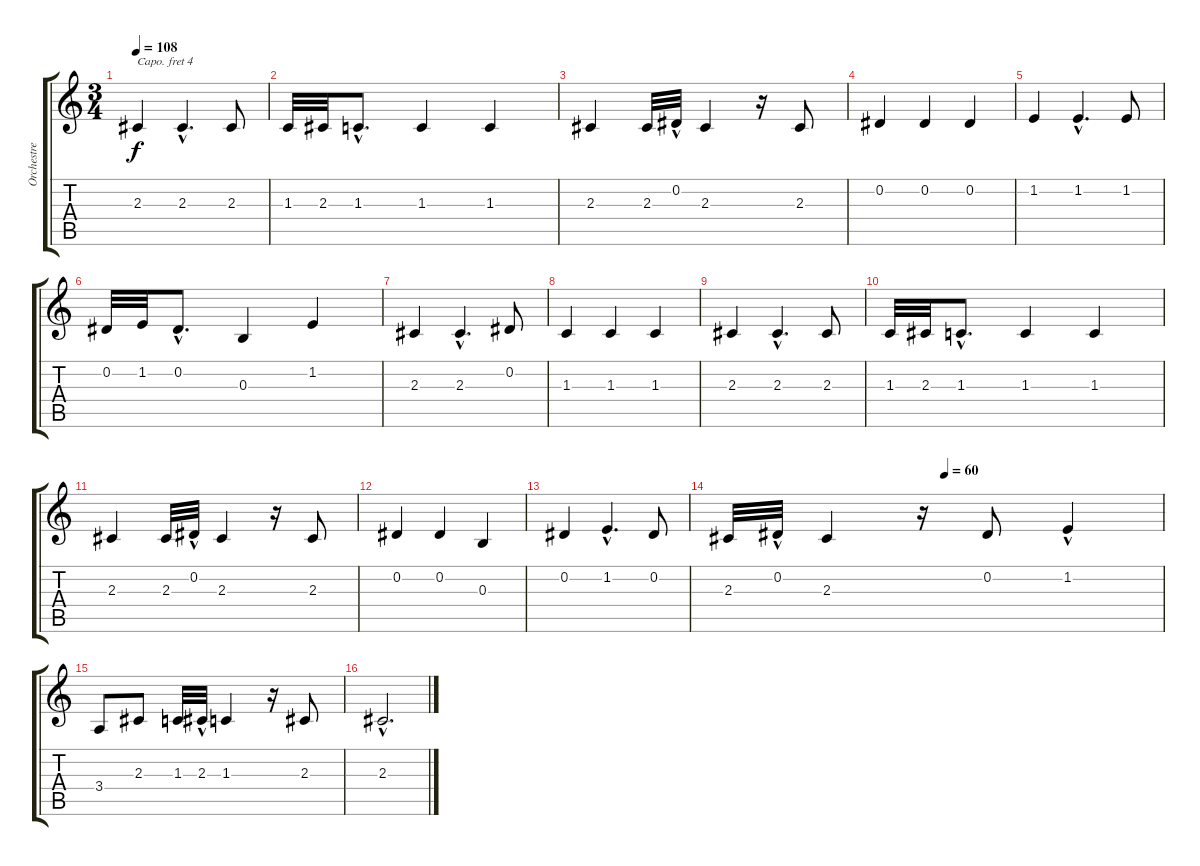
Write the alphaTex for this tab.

\track ("Orchestre 2 (pour l'effet)" "Orchestre ") {instrument violin}
\staff {score tabs}
\capo 4
\tuning (E4 B3 G3 D3 A2 E2) {hide}
\ts (3 4)
\tempo 108
\clef g2
\ks c
2.3.4{dy f} 2.3{hac}.4{d} 2.3.8 |
1.3.32 2.3.32 1.3{hac}.8{d} 1.3.4 1.3.4 |
2.3.4 2.3.32 0.2{hac}.32 2.3.4 r.16 2.3.8 |
0.2.4 0.2.4 0.2.4 |
1.2.4 1.2{hac}.4{d} 1.2.8 |
0.2.32 1.2.32 0.2{hac}.8{d} 0.3.4 1.2.4 |
2.3.4 2.3{hac}.4{d} 0.2.8 |
1.3.4 1.3.4 1.3.4 |
2.3.4 2.3{hac}.4{d} 2.3.8 |
1.3.32 2.3.32 1.3{hac}.8{d} 1.3.4 1.3.4 |
2.3.4 2.3.32 0.2{hac}.32 2.3.4 r.16 2.3.8 |
0.2.4 0.2.4 0.3.4 |
0.2.4 1.2{hac}.4{d} 0.2.8 |
\tempo (60 0.5)
2.3.32 0.2{hac}.32 2.3.4 r.16 0.2.8 1.2{hac}.4 |
3.4.8 2.3.8 1.3.32 2.3{hac}.32 1.3.4 r.16 2.3.8 |
2.3{hac}.2{d}
